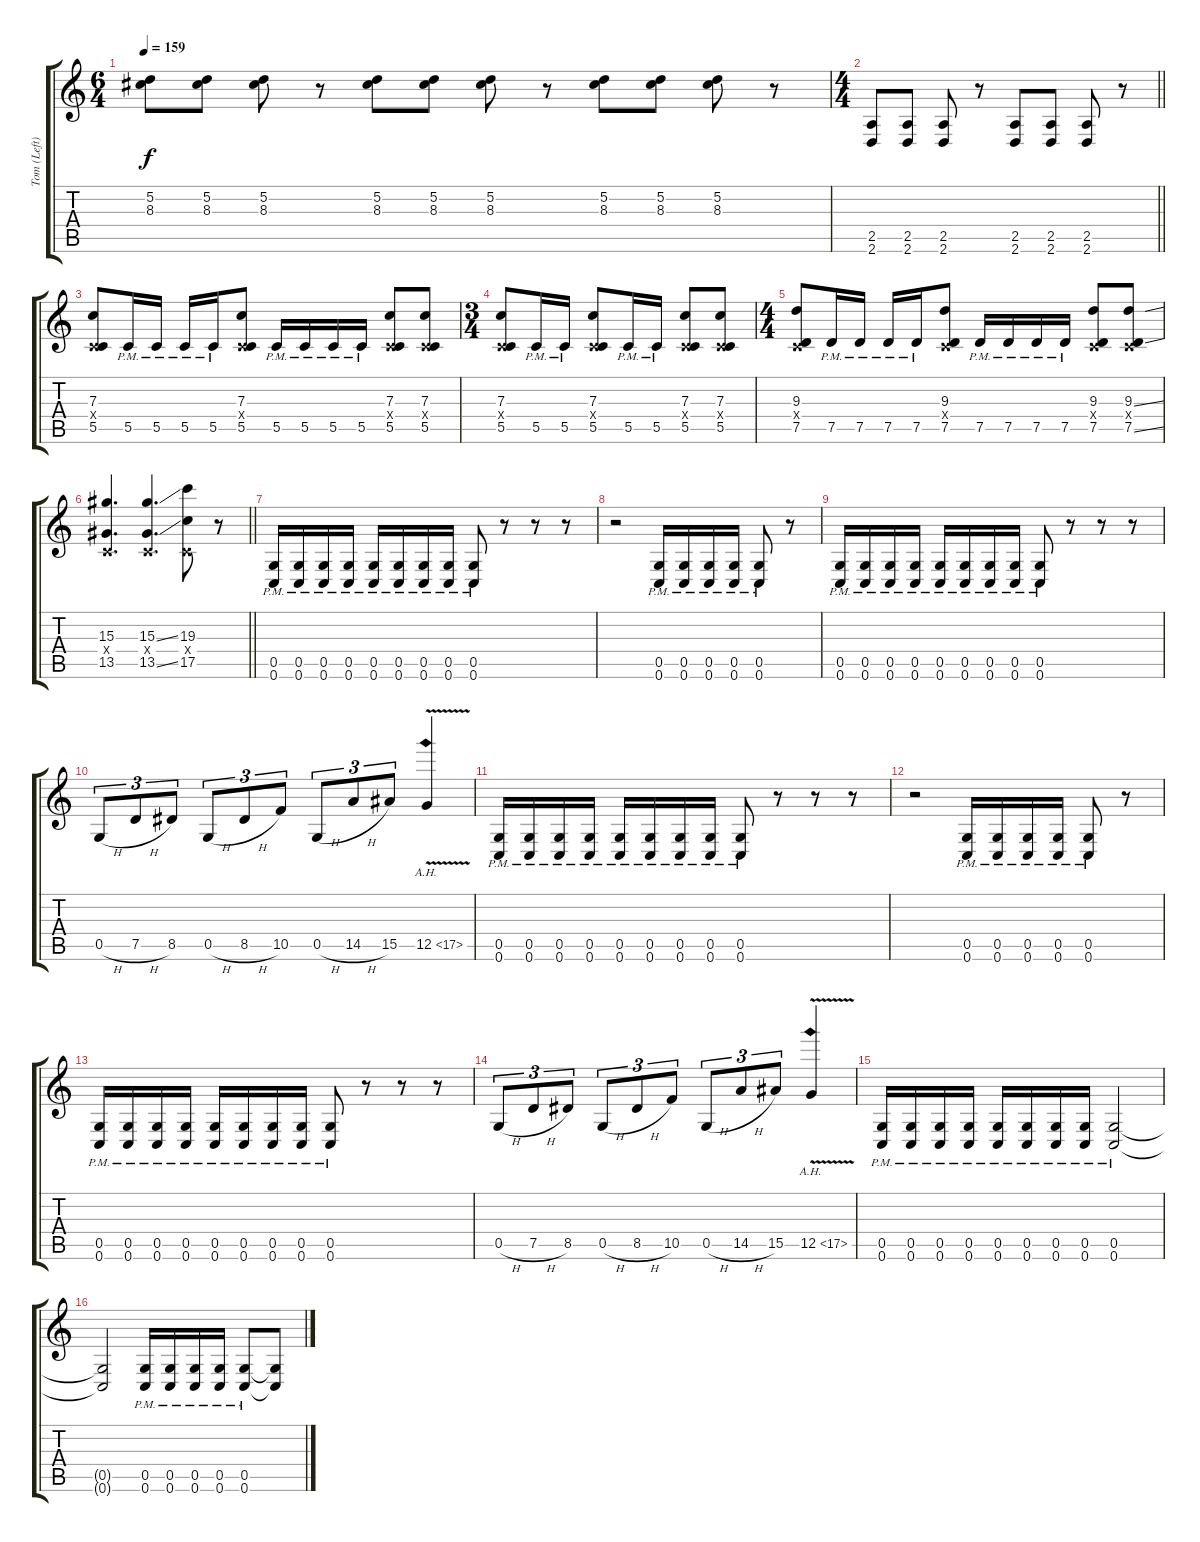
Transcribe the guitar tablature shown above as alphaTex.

\track ("Tom (Left)" "Tom (Left)") {instrument distortionguitar}
\staff {score tabs}
\tuning (D4 A3 F3 C3 G2 C2) {hide}
\ts (6 4)
\tempo 159
\clef g2
\ks c
(5.2 8.3).8{dy f} (5.2 8.3).8 (5.2 8.3).8 r.8 (5.2 8.3).8 (5.2 8.3).8 (5.2 8.3).8 r.8 (5.2 8.3).8 (5.2 8.3).8 (5.2 8.3).8 r.8 |
\ts (4 4)
\barLineRight lightlight
(2.5 2.6).8 (2.5 2.6).8 (2.5 2.6).8 r.8 (2.5 2.6).8 (2.5 2.6).8 (2.5 2.6).8 r.8 |
(7.3 0.4{x} 5.5).8 5.5{pm}.16 5.5{pm}.16 5.5{pm}.16 5.5{pm}.16 (7.3 0.4{x} 5.5).8 5.5{pm}.16 5.5{pm}.16 5.5{pm}.16 5.5{pm}.16 (7.3 0.4{x} 5.5).8 (7.3 0.4{x} 5.5).8 |
\ts (3 4)
(7.3 0.4{x} 5.5).8 5.5{pm}.16 5.5{pm}.16 (7.3 0.4{x} 5.5).8 5.5{pm}.16 5.5{pm}.16 (7.3 0.4{x} 5.5).8 (7.3 0.4{x} 5.5).8 |
\ts (4 4)
(9.3 0.4{x} 7.5).8 7.5{pm}.16 7.5{pm}.16 7.5{pm}.16 7.5{pm}.16 (9.3 0.4{x} 7.5).8 7.5{pm}.16 7.5{pm}.16 7.5{pm}.16 7.5{pm}.16 (9.3 0.4{x} 7.5).8 (9.3{ss} 0.4{x} 7.5{ss}).8 |
\barLineRight lightlight
(15.3 0.4{x} 13.5).4{d} (15.3{ss} 0.4{x} 13.5{ss}).4{d} (19.3 0.4{x} 17.5).8 r.8 |
(0.5{pm} 0.6{pm}).16 (0.5{pm} 0.6{pm}).16 (0.5{pm} 0.6{pm}).16 (0.5{pm} 0.6{pm}).16 (0.5{pm} 0.6{pm}).16 (0.5{pm} 0.6{pm}).16 (0.5{pm} 0.6{pm}).16 (0.5{pm} 0.6{pm}).16 (0.5{pm} 0.6{pm}).8 r.8 r.8 r.8 |
r.2 (0.5{pm} 0.6{pm}).16 (0.5{pm} 0.6{pm}).16 (0.5{pm} 0.6{pm}).16 (0.5{pm} 0.6{pm}).16 (0.5{pm} 0.6{pm}).8 r.8 |
(0.5{pm} 0.6{pm}).16 (0.5{pm} 0.6{pm}).16 (0.5{pm} 0.6{pm}).16 (0.5{pm} 0.6{pm}).16 (0.5{pm} 0.6{pm}).16 (0.5{pm} 0.6{pm}).16 (0.5{pm} 0.6{pm}).16 (0.5{pm} 0.6{pm}).16 (0.5{pm} 0.6{pm}).8 r.8 r.8 r.8 |
0.5{h}.8{tu (3 2)} 7.5{h}.8{tu (3 2)} 8.5.8{tu (3 2)} 0.5{h}.8{tu (3 2)} 8.5{h}.8{tu (3 2)} 10.5.8{tu (3 2)} 0.5{h}.8{tu (3 2)} 14.5{h}.8{tu (3 2)} 15.5.8{tu (3 2)} 12.5{ah 5 v}.4 |
(0.5{pm} 0.6{pm}).16 (0.5{pm} 0.6{pm}).16 (0.5{pm} 0.6{pm}).16 (0.5{pm} 0.6{pm}).16 (0.5{pm} 0.6{pm}).16 (0.5{pm} 0.6{pm}).16 (0.5{pm} 0.6{pm}).16 (0.5{pm} 0.6{pm}).16 (0.5{pm} 0.6{pm}).8 r.8 r.8 r.8 |
r.2 (0.5{pm} 0.6{pm}).16 (0.5{pm} 0.6{pm}).16 (0.5{pm} 0.6{pm}).16 (0.5{pm} 0.6{pm}).16 (0.5{pm} 0.6{pm}).8 r.8 |
(0.5{pm} 0.6{pm}).16 (0.5{pm} 0.6{pm}).16 (0.5{pm} 0.6{pm}).16 (0.5{pm} 0.6{pm}).16 (0.5{pm} 0.6{pm}).16 (0.5{pm} 0.6{pm}).16 (0.5{pm} 0.6{pm}).16 (0.5{pm} 0.6{pm}).16 (0.5{pm} 0.6{pm}).8 r.8 r.8 r.8 |
0.5{h}.8{tu (3 2)} 7.5{h}.8{tu (3 2)} 8.5.8{tu (3 2)} 0.5{h}.8{tu (3 2)} 8.5{h}.8{tu (3 2)} 10.5.8{tu (3 2)} 0.5{h}.8{tu (3 2)} 14.5{h}.8{tu (3 2)} 15.5.8{tu (3 2)} 12.5{ah 5 v}.4 |
(0.5{pm} 0.6{pm}).16 (0.5{pm} 0.6{pm}).16 (0.5{pm} 0.6{pm}).16 (0.5{pm} 0.6{pm}).16 (0.5{pm} 0.6{pm}).16 (0.5{pm} 0.6{pm}).16 (0.5{pm} 0.6{pm}).16 (0.5{pm} 0.6{pm}).16 (0.5{pm} 0.6{pm}).2 |
(0.5{t} 0.6{t}).2 (0.5{pm} 0.6{pm}).16 (0.5{pm} 0.6{pm}).16 (0.5{pm} 0.6{pm}).16 (0.5{pm} 0.6{pm}).16 (0.5{pm} 0.6{pm}).8 (0.5{t} 0.6{t}).8
